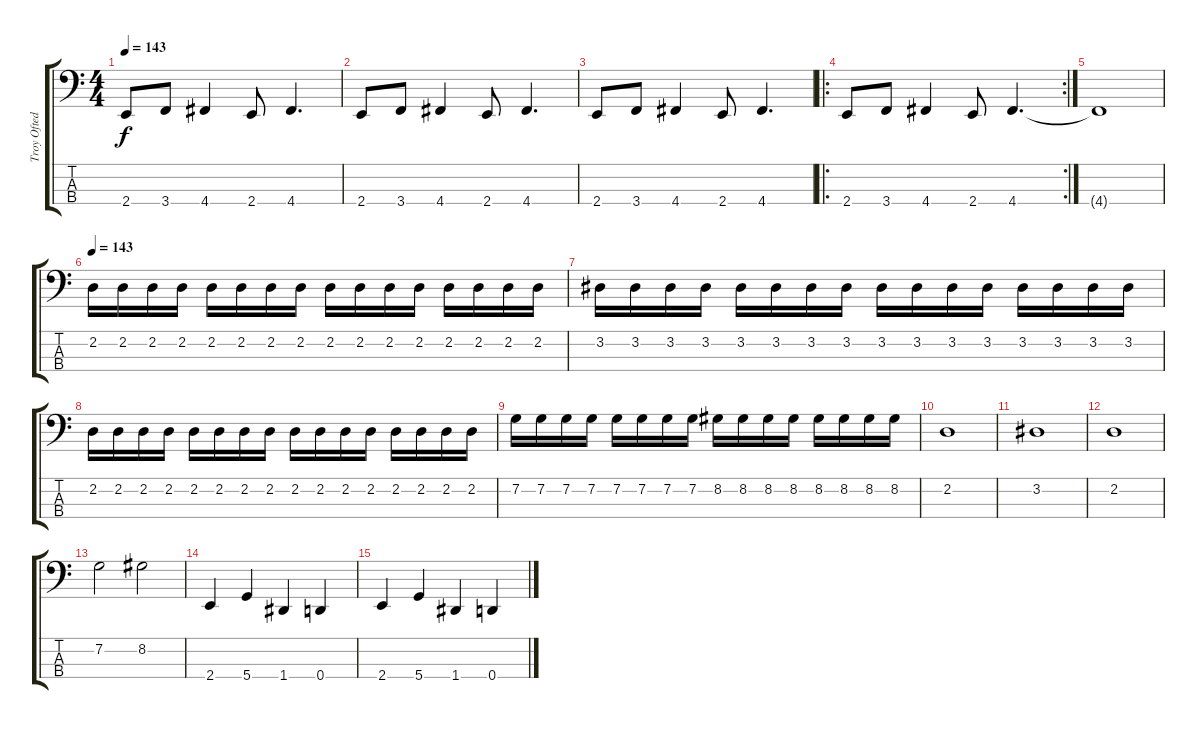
\track ("Troy Oftedal" "Troy Ofted") {instrument electricbasspick}
\staff {score tabs}
\tuning (F2 C2 G1 D1) {hide}
\ts (4 4)
\tempo 143
\clef f4
\ks c
2.4.8{dy f} 3.4.8 4.4.4 2.4.8 4.4.4{d} |
2.4.8 3.4.8 4.4.4 2.4.8 4.4.4{d} |
2.4.8 3.4.8 4.4.4 2.4.8 4.4.4{d} |
\ro
\rc 2
2.4.8 3.4.8 4.4.4 2.4.8 4.4.4{d} |
4.4{t}.1 |
\tempo 143
2.2.16 2.2.16 2.2.16 2.2.16 2.2.16 2.2.16 2.2.16 2.2.16 2.2.16 2.2.16 2.2.16 2.2.16 2.2.16 2.2.16 2.2.16 2.2.16 |
3.2.16 3.2.16 3.2.16 3.2.16 3.2.16 3.2.16 3.2.16 3.2.16 3.2.16 3.2.16 3.2.16 3.2.16 3.2.16 3.2.16 3.2.16 3.2.16 |
2.2.16 2.2.16 2.2.16 2.2.16 2.2.16 2.2.16 2.2.16 2.2.16 2.2.16 2.2.16 2.2.16 2.2.16 2.2.16 2.2.16 2.2.16 2.2.16 |
7.2.16 7.2.16 7.2.16 7.2.16 7.2.16 7.2.16 7.2.16 7.2.16 8.2.16 8.2.16 8.2.16 8.2.16 8.2.16 8.2.16 8.2.16 8.2.16 |
2.2.1 |
3.2.1 |
2.2.1 |
7.2.2 8.2.2 |
2.4.4 5.4.4 1.4.4 0.4.4 |
2.4.4 5.4.4 1.4.4 0.4.4
